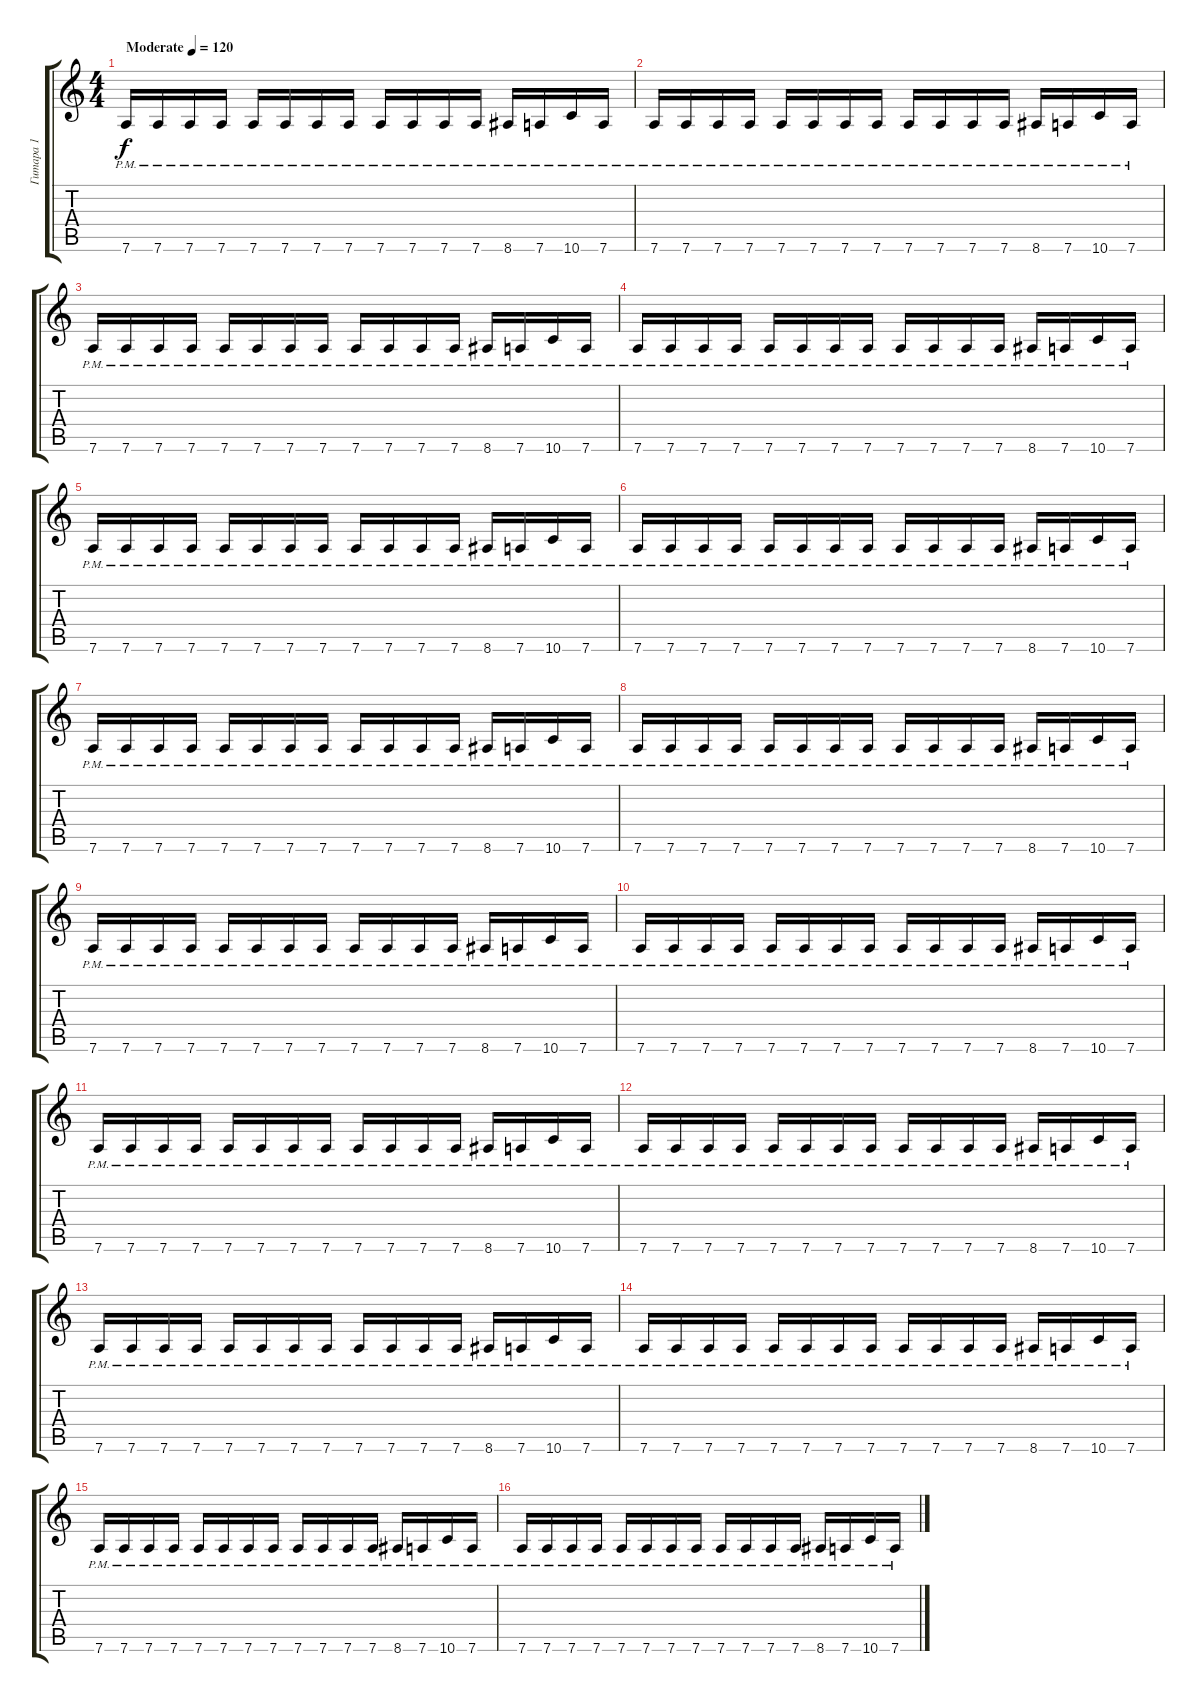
\track ("Гитара 1" "Гитара 1") {instrument overdrivenguitar}
\staff {score tabs}
\tuning (D4 A3 F3 C3 G2 D2) {hide}
\ts (4 4)
\tempo (120 "Moderate")
\clef g2
\ks c
7.6{pm}.16{dy f instrument overdrivenguitar} 7.6{pm}.16 7.6{pm}.16 7.6{pm}.16 7.6{pm}.16 7.6{pm}.16 7.6{pm}.16 7.6{pm}.16 7.6{pm}.16 7.6{pm}.16 7.6{pm}.16 7.6{pm}.16 8.6{pm}.16 7.6{pm}.16 10.6{pm}.16 7.6{pm}.16 |
7.6{pm}.16 7.6{pm}.16 7.6{pm}.16 7.6{pm}.16 7.6{pm}.16 7.6{pm}.16 7.6{pm}.16 7.6{pm}.16 7.6{pm}.16 7.6{pm}.16 7.6{pm}.16 7.6{pm}.16 8.6{pm}.16 7.6{pm}.16 10.6{pm}.16 7.6{pm}.16 |
7.6{pm}.16 7.6{pm}.16 7.6{pm}.16 7.6{pm}.16 7.6{pm}.16 7.6{pm}.16 7.6{pm}.16 7.6{pm}.16 7.6{pm}.16 7.6{pm}.16 7.6{pm}.16 7.6{pm}.16 8.6{pm}.16 7.6{pm}.16 10.6{pm}.16 7.6{pm}.16 |
7.6{pm}.16 7.6{pm}.16 7.6{pm}.16 7.6{pm}.16 7.6{pm}.16 7.6{pm}.16 7.6{pm}.16 7.6{pm}.16 7.6{pm}.16 7.6{pm}.16 7.6{pm}.16 7.6{pm}.16 8.6{pm}.16 7.6{pm}.16 10.6{pm}.16 7.6{pm}.16 |
7.6{pm}.16 7.6{pm}.16 7.6{pm}.16 7.6{pm}.16 7.6{pm}.16 7.6{pm}.16 7.6{pm}.16 7.6{pm}.16 7.6{pm}.16 7.6{pm}.16 7.6{pm}.16 7.6{pm}.16 8.6{pm}.16 7.6{pm}.16 10.6{pm}.16 7.6{pm}.16 |
7.6{pm}.16 7.6{pm}.16 7.6{pm}.16 7.6{pm}.16 7.6{pm}.16 7.6{pm}.16 7.6{pm}.16 7.6{pm}.16 7.6{pm}.16 7.6{pm}.16 7.6{pm}.16 7.6{pm}.16 8.6{pm}.16 7.6{pm}.16 10.6{pm}.16 7.6{pm}.16 |
7.6{pm}.16 7.6{pm}.16 7.6{pm}.16 7.6{pm}.16 7.6{pm}.16 7.6{pm}.16 7.6{pm}.16 7.6{pm}.16 7.6{pm}.16 7.6{pm}.16 7.6{pm}.16 7.6{pm}.16 8.6{pm}.16 7.6{pm}.16 10.6{pm}.16 7.6{pm}.16 |
7.6{pm}.16 7.6{pm}.16 7.6{pm}.16 7.6{pm}.16 7.6{pm}.16 7.6{pm}.16 7.6{pm}.16 7.6{pm}.16 7.6{pm}.16 7.6{pm}.16 7.6{pm}.16 7.6{pm}.16 8.6{pm}.16 7.6{pm}.16 10.6{pm}.16 7.6{pm}.16 |
7.6{pm}.16 7.6{pm}.16 7.6{pm}.16 7.6{pm}.16 7.6{pm}.16 7.6{pm}.16 7.6{pm}.16 7.6{pm}.16 7.6{pm}.16 7.6{pm}.16 7.6{pm}.16 7.6{pm}.16 8.6{pm}.16 7.6{pm}.16 10.6{pm}.16 7.6{pm}.16 |
7.6{pm}.16 7.6{pm}.16 7.6{pm}.16 7.6{pm}.16 7.6{pm}.16 7.6{pm}.16 7.6{pm}.16 7.6{pm}.16 7.6{pm}.16 7.6{pm}.16 7.6{pm}.16 7.6{pm}.16 8.6{pm}.16 7.6{pm}.16 10.6{pm}.16 7.6{pm}.16 |
7.6{pm}.16 7.6{pm}.16 7.6{pm}.16 7.6{pm}.16 7.6{pm}.16 7.6{pm}.16 7.6{pm}.16 7.6{pm}.16 7.6{pm}.16 7.6{pm}.16 7.6{pm}.16 7.6{pm}.16 8.6{pm}.16 7.6{pm}.16 10.6{pm}.16 7.6{pm}.16 |
7.6{pm}.16 7.6{pm}.16 7.6{pm}.16 7.6{pm}.16 7.6{pm}.16 7.6{pm}.16 7.6{pm}.16 7.6{pm}.16 7.6{pm}.16 7.6{pm}.16 7.6{pm}.16 7.6{pm}.16 8.6{pm}.16 7.6{pm}.16 10.6{pm}.16 7.6{pm}.16 |
7.6{pm}.16 7.6{pm}.16 7.6{pm}.16 7.6{pm}.16 7.6{pm}.16 7.6{pm}.16 7.6{pm}.16 7.6{pm}.16 7.6{pm}.16 7.6{pm}.16 7.6{pm}.16 7.6{pm}.16 8.6{pm}.16 7.6{pm}.16 10.6{pm}.16 7.6{pm}.16 |
7.6{pm}.16 7.6{pm}.16 7.6{pm}.16 7.6{pm}.16 7.6{pm}.16 7.6{pm}.16 7.6{pm}.16 7.6{pm}.16 7.6{pm}.16 7.6{pm}.16 7.6{pm}.16 7.6{pm}.16 8.6{pm}.16 7.6{pm}.16 10.6{pm}.16 7.6{pm}.16 |
7.6{pm}.16 7.6{pm}.16 7.6{pm}.16 7.6{pm}.16 7.6{pm}.16 7.6{pm}.16 7.6{pm}.16 7.6{pm}.16 7.6{pm}.16 7.6{pm}.16 7.6{pm}.16 7.6{pm}.16 8.6{pm}.16 7.6{pm}.16 10.6{pm}.16 7.6{pm}.16 |
7.6{pm}.16 7.6{pm}.16 7.6{pm}.16 7.6{pm}.16 7.6{pm}.16 7.6{pm}.16 7.6{pm}.16 7.6{pm}.16 7.6{pm}.16 7.6{pm}.16 7.6{pm}.16 7.6{pm}.16 8.6{pm}.16 7.6{pm}.16 10.6{pm}.16 7.6{pm}.16
